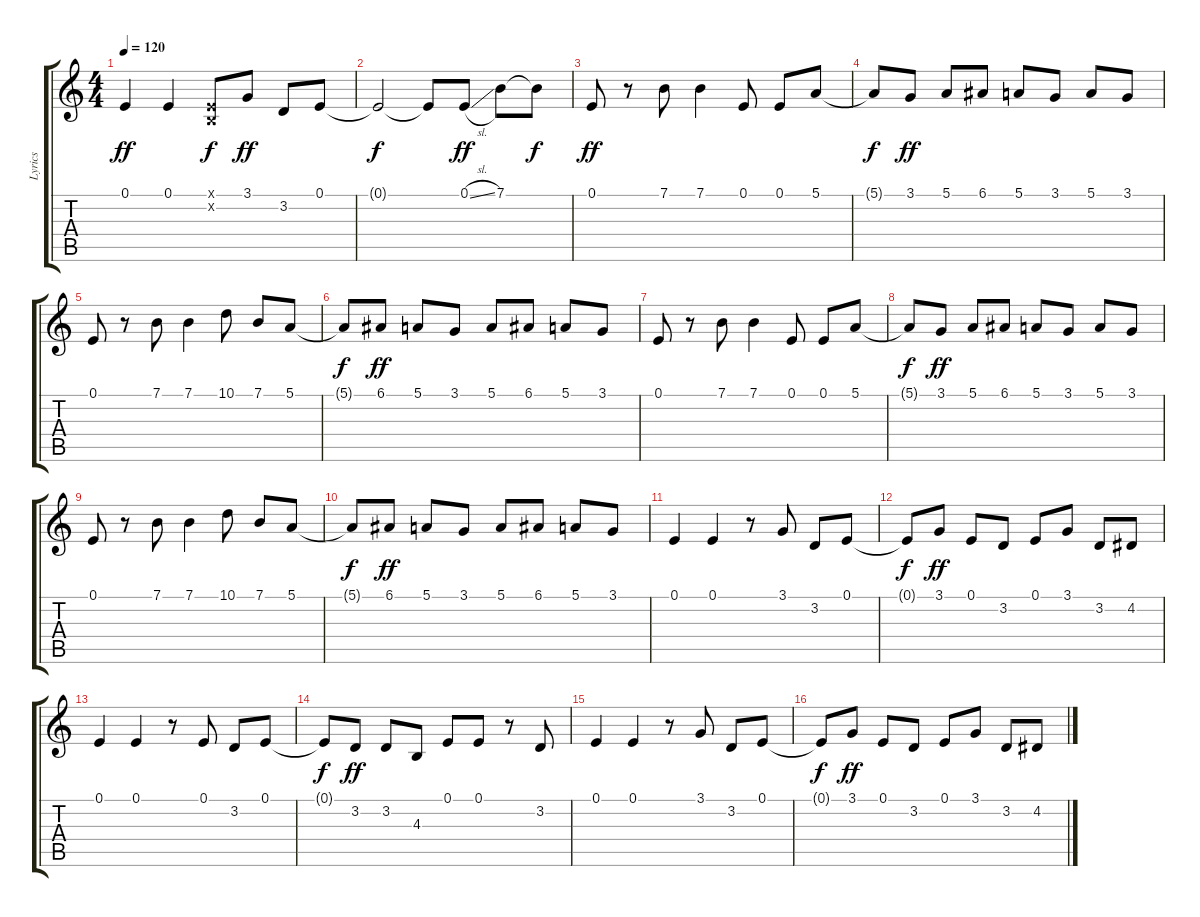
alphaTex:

\track ("Lyrics" "Lyrics") {instrument altosax}
\staff {score tabs}
\tuning (E4 B3 G3 D3 A2 E2) {hide}
\ts (4 4)
\tempo 120
\clef g2
\ks c
0.1.4{dy ff} 0.1.4 (0.1{x} 0.2{x}).8{dy f} 3.1.8{dy ff} 3.2.8 0.1.8 |
0.1{t}.2{dy f} 0.1{t}.8 0.1{sl}.8{dy ff} 7.1.8 7.1{t}.8{dy f} |
0.1.8{dy ff} r.8 7.1.8 7.1.4 0.1.8 0.1.8 5.1.8 |
5.1{t}.8{dy f} 3.1.8{dy ff} 5.1.8 6.1.8 5.1.8 3.1.8 5.1.8 3.1.8 |
0.1.8 r.8 7.1.8 7.1.4 10.1.8 7.1.8 5.1.8 |
5.1{t}.8{dy f} 6.1.8{dy ff} 5.1.8 3.1.8 5.1.8 6.1.8 5.1.8 3.1.8 |
0.1.8 r.8 7.1.8 7.1.4 0.1.8 0.1.8 5.1.8 |
5.1{t}.8{dy f} 3.1.8{dy ff} 5.1.8 6.1.8 5.1.8 3.1.8 5.1.8 3.1.8 |
0.1.8 r.8 7.1.8 7.1.4 10.1.8 7.1.8 5.1.8 |
5.1{t}.8{dy f} 6.1.8{dy ff} 5.1.8 3.1.8 5.1.8 6.1.8 5.1.8 3.1.8 |
0.1.4 0.1.4 r.8 3.1.8 3.2.8 0.1.8 |
0.1{t}.8{dy f} 3.1.8{dy ff} 0.1.8 3.2.8 0.1.8 3.1.8 3.2.8 4.2.8 |
0.1.4 0.1.4 r.8 0.1.8 3.2.8 0.1.8 |
0.1{t}.8{dy f} 3.2.8{dy ff} 3.2.8 4.3.8 0.1.8 0.1.8 r.8 3.2.8 |
0.1.4 0.1.4 r.8 3.1.8 3.2.8 0.1.8 |
0.1{t}.8{dy f} 3.1.8{dy ff} 0.1.8 3.2.8 0.1.8 3.1.8 3.2.8 4.2.8
